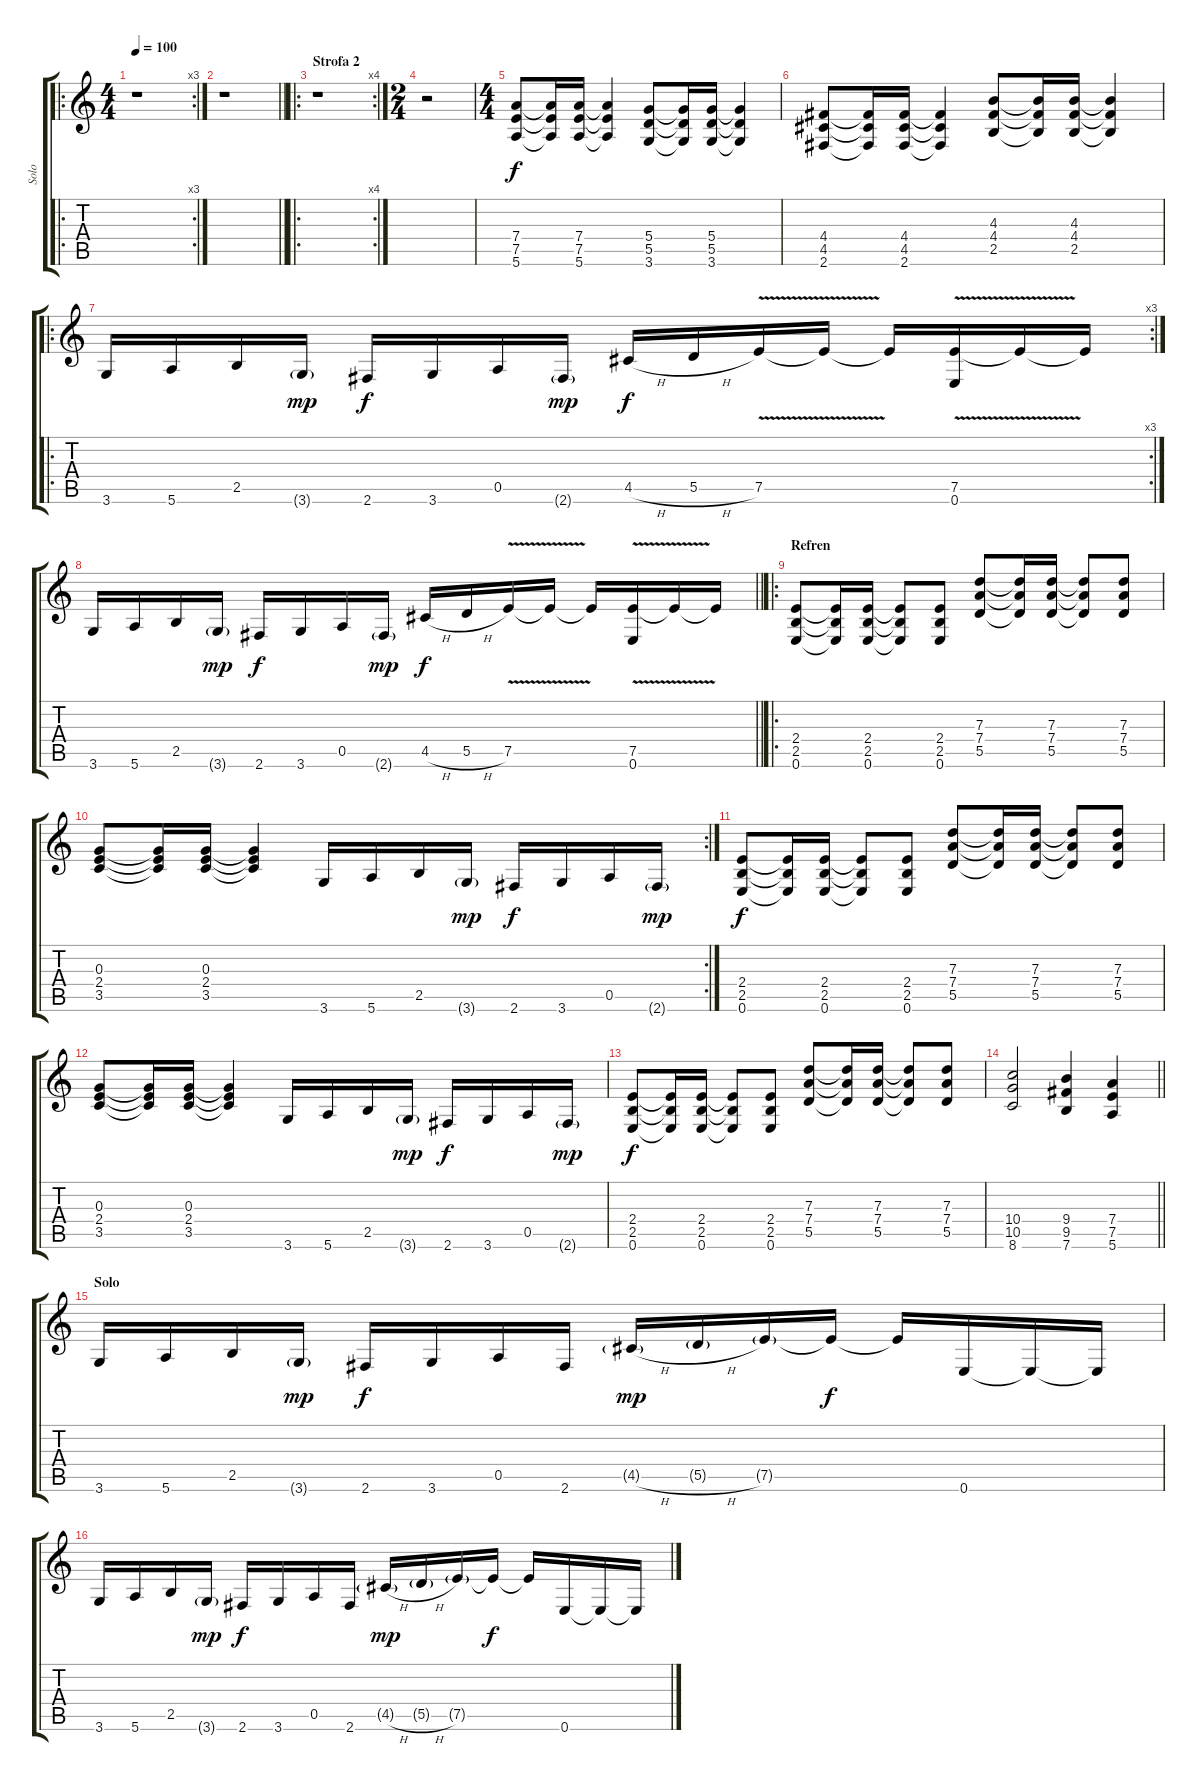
\track ("Solo" "Solo") {instrument overdrivenguitar}
\staff {score tabs}
\tuning (E4 B3 G3 D3 A2 E2) {hide}
\ro
\rc 3
\ts (4 4)
\tempo 100
\clef g2
\ks c
r.1{dy f} |
\barLineRight lightlight
r.1 |
\ro
\rc 4
\section ("" "Strofa 2")
r.1 |
\ts (2 4)
r.2 |
\ts (4 4)
(7.4 7.5 5.6).8 (7.4{t} 7.5{t} 5.6{t}).16 (7.4 7.5 5.6).16 (7.4{t} 7.5{t} 5.6{t}).4 (5.4 5.5 3.6).8 (5.4{t} 5.5{t} 3.6{t}).16 (5.4 5.5 3.6).16 (5.4{t} 5.5{t} 3.6{t}).4 |
(4.4 4.5 2.6).8 (4.4{t} 4.5{t} 2.6{t}).16 (4.4 4.5 2.6).16 (4.4{t} 4.5{t} 2.6{t}).4 (4.3 4.4 2.5).8 (4.3{t} 4.4{t} 2.5{t}).16 (4.3 4.4 2.5).16 (4.3{t} 4.4{t} 2.5{t}).4 |
\ro
\rc 3
3.6.16 5.6.16 2.5.16 3.6{g}.16{dy mp} 2.6.16{dy f} 3.6.16 0.5.16 2.6{g}.16{dy mp} 4.5{h}.16{dy f} 5.5{h}.16 7.5{v}.16 7.5{t}.16 7.5{t}.16 (7.5{v} 0.6{v}).16 7.5{t}.16 7.5{t}.16 |
\barLineRight lightlight
3.6.16 5.6.16 2.5.16 3.6{g}.16{dy mp} 2.6.16{dy f} 3.6.16 0.5.16 2.6{g}.16{dy mp} 4.5{h}.16{dy f} 5.5{h}.16 7.5{v}.16 7.5{t}.16 7.5{t}.16 (7.5{v} 0.6{v}).16 7.5{t}.16 7.5{t}.16 |
\ro
\section ("" "Refren")
(2.4 2.5 0.6).8 (2.4{t} 2.5{t} 0.6{t}).16 (2.4 2.5 0.6).16 (2.4{t} 2.5{t} 0.6{t}).8 (2.4 2.5 0.6).8 (7.3 7.4 5.5).8 (7.3{t} 7.4{t} 5.5{t}).16 (7.3 7.4 5.5).16 (7.3{t} 7.4{t} 5.5{t}).8 (7.3 7.4 5.5).8 |
\rc 2
(0.3 2.4 3.5).8 (0.3{t} 2.4{t} 3.5{t}).16 (0.3 2.4 3.5).16 (0.3{t} 2.4{t} 3.5{t}).4 3.6.16 5.6.16 2.5.16 3.6{g}.16{dy mp} 2.6.16{dy f} 3.6.16 0.5.16 2.6{g}.16{dy mp} |
(2.4 2.5 0.6).8{dy f} (2.4{t} 2.5{t} 0.6{t}).16 (2.4 2.5 0.6).16 (2.4{t} 2.5{t} 0.6{t}).8 (2.4 2.5 0.6).8 (7.3 7.4 5.5).8 (7.3{t} 7.4{t} 5.5{t}).16 (7.3 7.4 5.5).16 (7.3{t} 7.4{t} 5.5{t}).8 (7.3 7.4 5.5).8 |
(0.3 2.4 3.5).8 (0.3{t} 2.4{t} 3.5{t}).16 (0.3 2.4 3.5).16 (0.3{t} 2.4{t} 3.5{t}).4 3.6.16 5.6.16 2.5.16 3.6{g}.16{dy mp} 2.6.16{dy f} 3.6.16 0.5.16 2.6{g}.16{dy mp} |
(2.4 2.5 0.6).8{dy f} (2.4{t} 2.5{t} 0.6{t}).16 (2.4 2.5 0.6).16 (2.4{t} 2.5{t} 0.6{t}).8 (2.4 2.5 0.6).8 (7.3 7.4 5.5).8 (7.3{t} 7.4{t} 5.5{t}).16 (7.3 7.4 5.5).16 (7.3{t} 7.4{t} 5.5{t}).8 (7.3 7.4 5.5).8 |
\barLineRight lightlight
(10.4 10.5 8.6).2 (9.4 9.5 7.6).4 (7.4 7.5 5.6).4 |
\section ("" "Solo")
3.6.16{volume 11} 5.6.16 2.5.16 3.6{g}.16{dy mp} 2.6.16{dy f} 3.6.16 0.5.16 2.6.16 4.5{h g}.16{dy mp} 5.5{h g}.16 7.5{g}.16 7.5{t}.16{dy f} 7.5{t}.16 0.6.16 0.6{t}.16 0.6{t}.16 |
3.6.16 5.6.16 2.5.16 3.6{g}.16{dy mp} 2.6.16{dy f} 3.6.16 0.5.16 2.6.16 4.5{h g}.16{dy mp} 5.5{h g}.16 7.5{g}.16 7.5{t}.16{dy f} 7.5{t}.16 0.6.16 0.6{t}.16 0.6{t}.16
